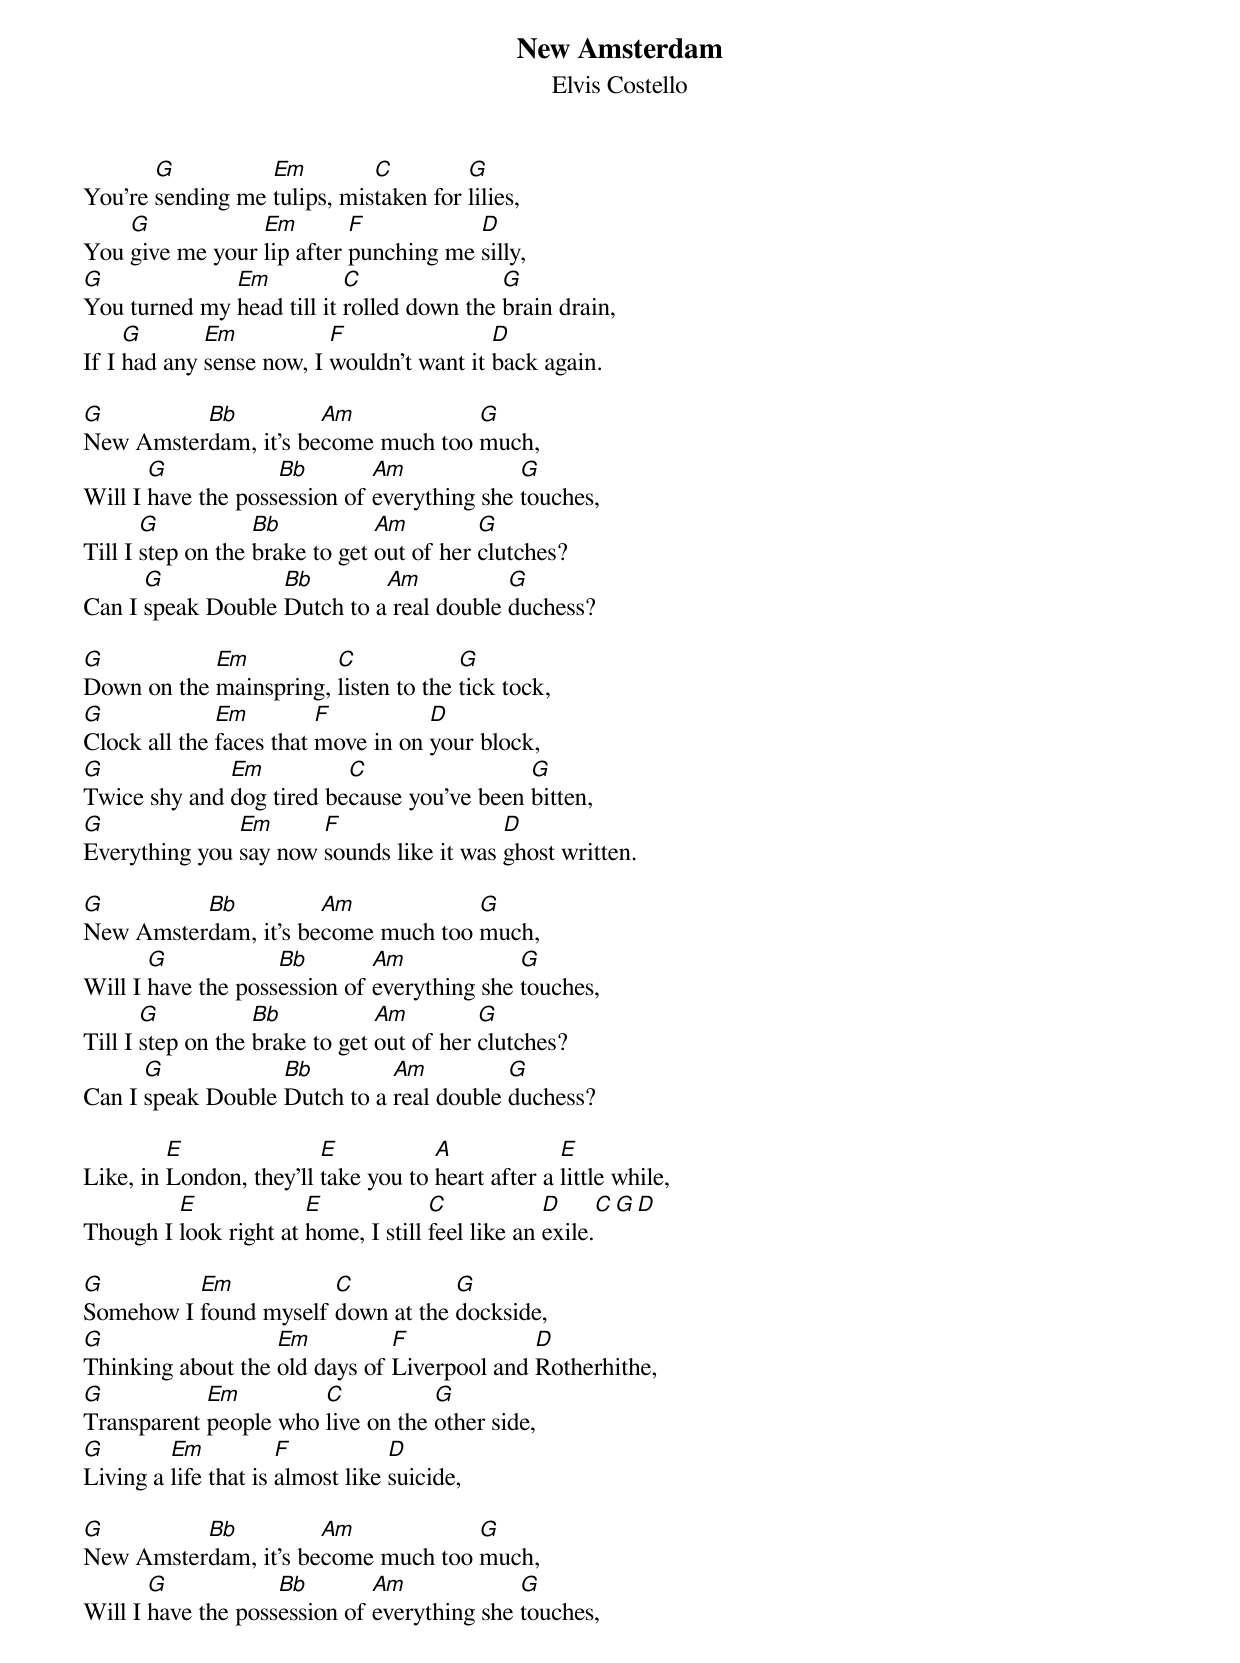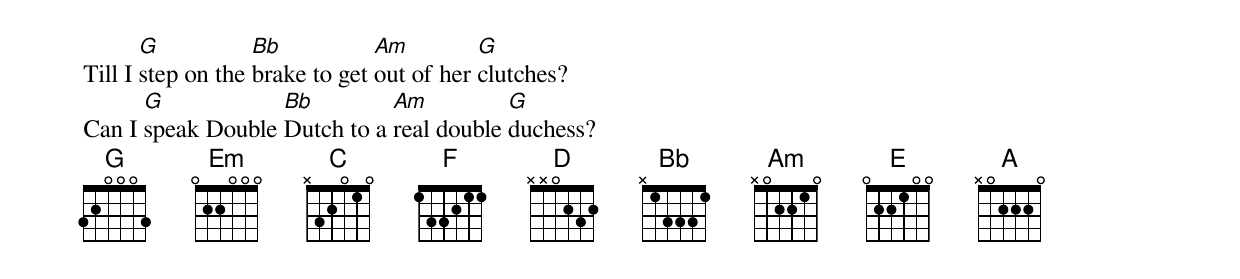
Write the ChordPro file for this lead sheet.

{t:New Amsterdam}
{st:Elvis Costello}

You're [G]sending me [Em]tulips, mis[C]taken for [G]lilies,
You [G]give me your [Em]lip after [F]punching me [D]silly,
[G]You turned my [Em]head till it [C]rolled down the [G]brain drain,
If I [G]had any [Em]sense now, I [F]wouldn't want it [D]back again.

[G]New Amster[Bb]dam, it's be[Am]come much too [G]much,
Will I [G]have the poss[Bb]ession of [Am]everything she [G]touches,
Till I [G]step on the [Bb]brake to get [Am]out of her [G]clutches?
Can I [G]speak Double [Bb]Dutch to a[Am] real double [G]duchess?

[G]Down on the [Em]mainspring, [C]listen to the [G]tick tock,
[G]Clock all the [Em]faces that [F]move in on [D]your block,
[G]Twice shy and [Em]dog tired be[C]cause you've been [G]bitten,
[G]Everything you [Em]say now [F]sounds like it was [D]ghost written.

[G]New Amster[Bb]dam, it's be[Am]come much too [G]much,
Will I [G]have the poss[Bb]ession of [Am]everything she [G]touches,
Till I [G]step on the [Bb]brake to get [Am]out of her [G]clutches?
Can I [G]speak Double [Bb]Dutch to a [Am]real double [G]duchess?

Like, in [E]London, they'll [E]take you to [A]heart after a [E]little while,
Though I [E]look right at [E]home, I still [C]feel like an [D]exile.[C][G][D]

[G]Somehow I [Em]found myself [C]down at the [G]dockside,
[G]Thinking about the [Em]old days of [F]Liverpool and [D]Rotherhithe,
[G]Transparent [Em]people who [C]live on the [G]other side,
[G]Living a [Em]life that is [F]almost like [D]suicide,

[G]New Amster[Bb]dam, it's be[Am]come much too [G]much,
Will I [G]have the poss[Bb]ession of [Am]everything she [G]touches,
Till I [G]step on the [Bb]brake to get [Am]out of her [G]clutches?
Can I [G]speak Double [Bb]Dutch to a [Am]real double [G]duchess?
